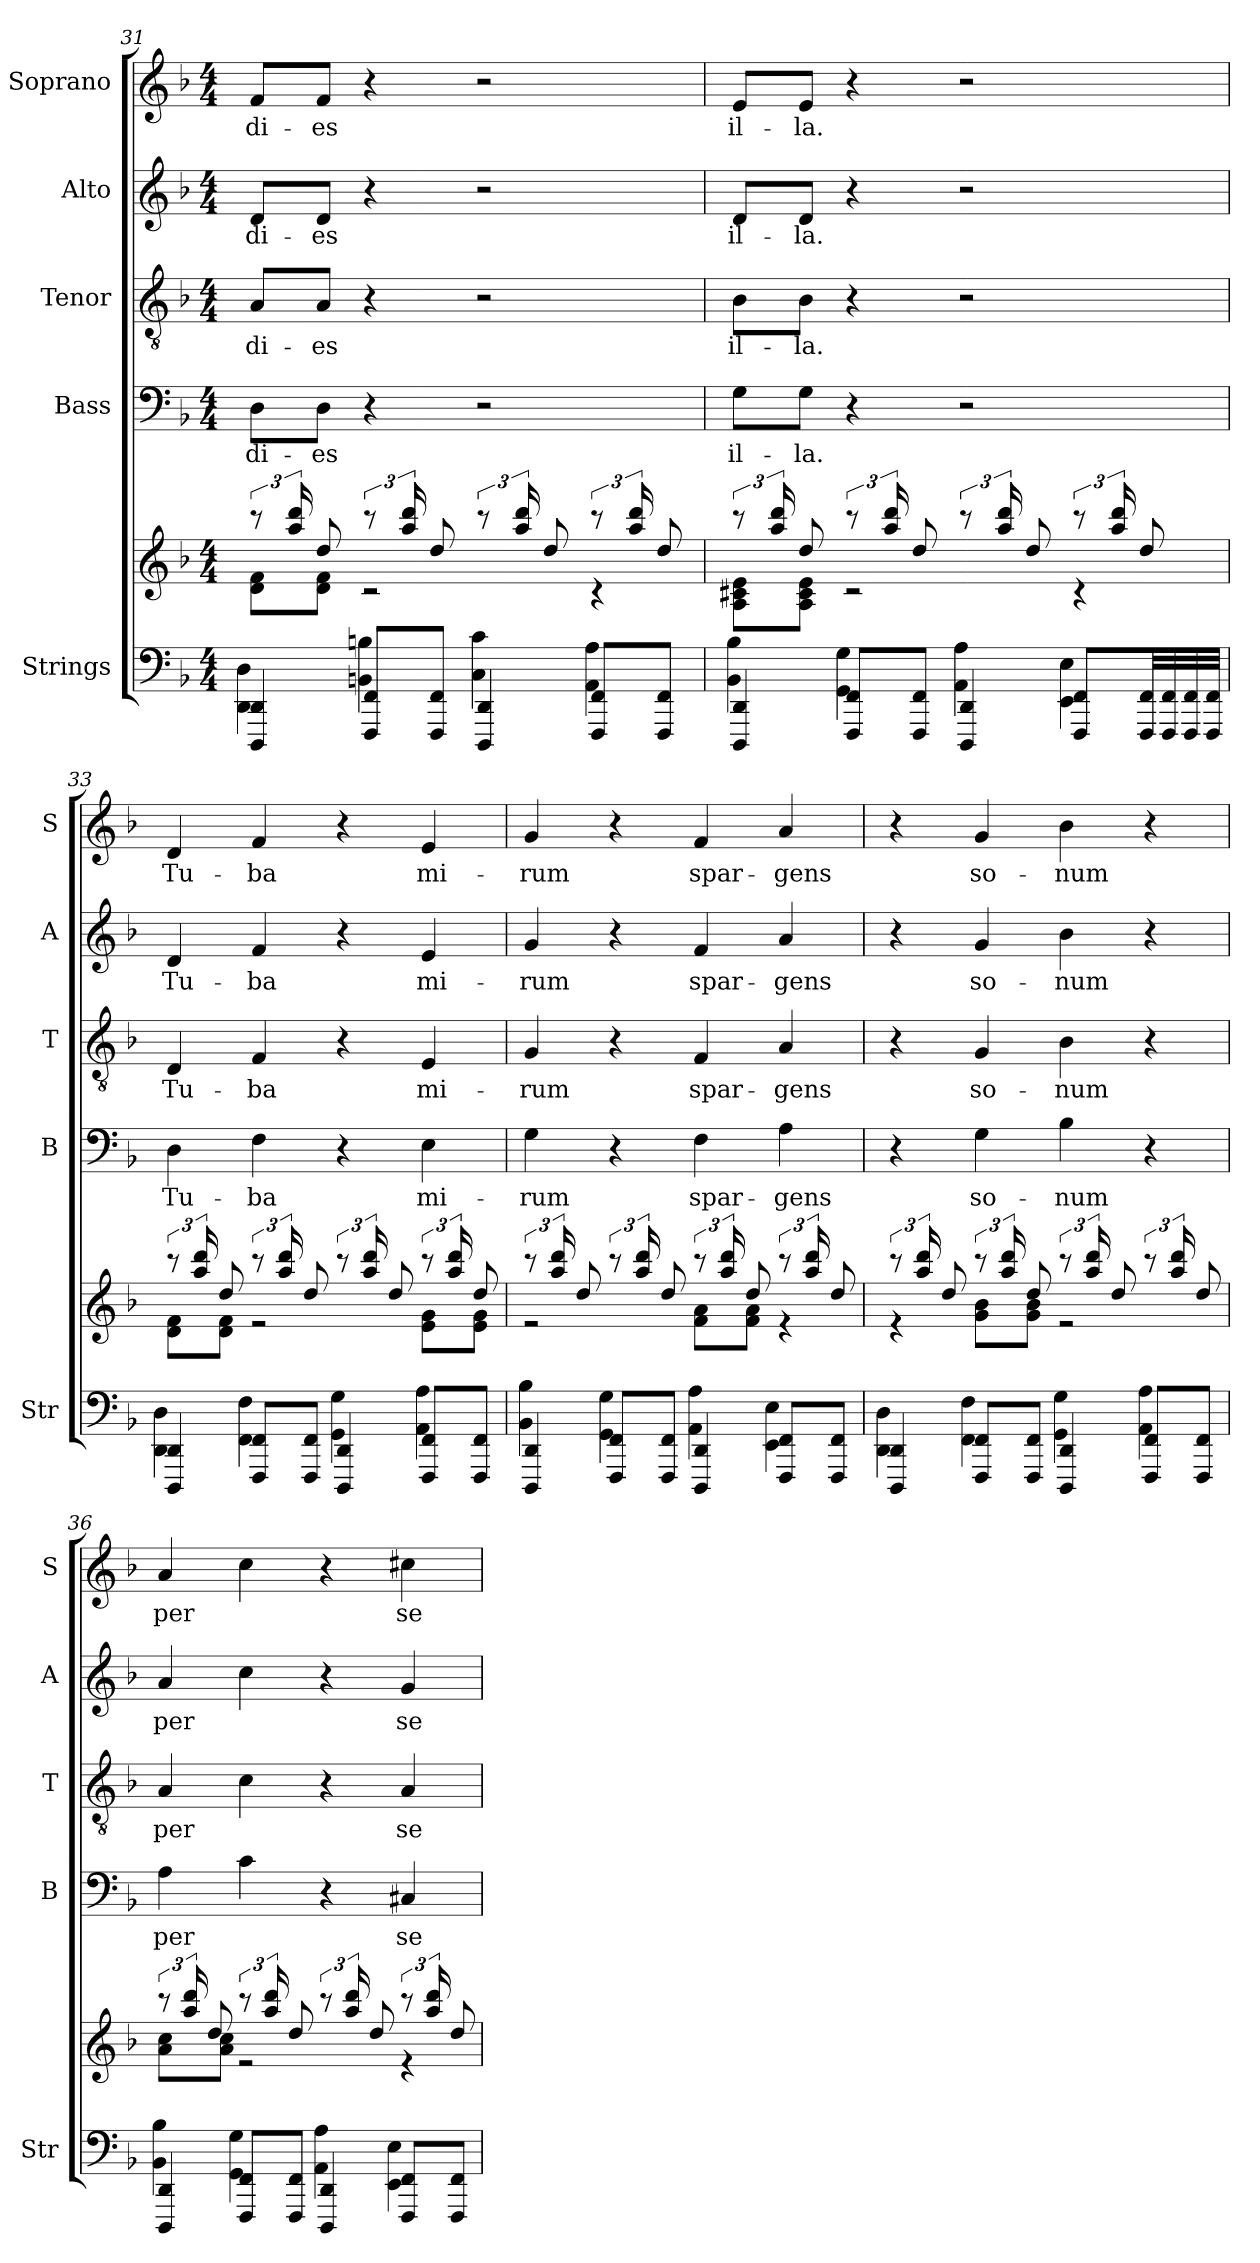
**kern	**kern	**kern	**text	**kern	**text	**kern	**text	**kern	**text
*part5	*part5	*part4	*part4	*part3	*part3	*part2	*part2	*part1	*part1
*staff6	*staff5	*staff4	*staff4	*staff3	*staff3	*staff2	*staff2	*staff1	*staff1
*I"Strings	*	*I"Bass	*	*I"Tenor	*	*I"Alto	*	*I"Soprano	*
*I'Str	*	*I'B	*	*I'T	*	*I'A	*	*I'S	*
*clefF4	*clefG2	*clefF4	*	*clefGv2	*	*clefG2	*	*clefG2	*
*k[b-]	*k[b-]	*k[b-]	*	*k[b-]	*	*k[b-]	*	*k[b-]	*
*M4/4	*M4/4	*M4/4	*	*M4/4	*	*M4/4	*	*M4/4	*
=31	=31	=31	=31	=31	=31	=31	=31	=31	=31
*^	*^	*	*	*	*	*	*	*	*
!	!	!	!	!	!LO:LY:b	!	!LO:LY:b	!	!LO:LY:b	!	!LO:LY:b
4DDD/ 4DD/	4DD\ 4D\	12r	8d\ 8f\L	8DL	di-	8AL	di-	8dL	di-	8fL	di-
.	.	24aa/ 24ddd/	.	.	.	.	.	.	.	.	.
!	!	!	!	!	!LO:LY:b	!	!LO:LY:b	!	!LO:LY:b	!	!
.	.	8dd/	8d\ 8f\J	8DJ	-es	8AJ	-es	8dJ	-es	8fJ	-es
8FFF/ 8FF/L	4BBn\ 4Bn\	12r	2r	4r	.	4r	.	4r	.	4r	.
.	.	24aa/ 24ddd/	.	.	.	.	.	.	.	.	.
8FFF/ 8FF/J	.	8dd/	.	.	.	.	.	.	.	.	.
4DDD/ 4DD/	4C\ 4c\	12r	.	2r	.	2r	.	2r	.	2r	.
.	.	24aa/ 24ddd/	.	.	.	.	.	.	.	.	.
.	.	8dd/	.	.	.	.	.	.	.	.	.
8FFF/ 8FF/L	4AA\ 4A\	12r	4r	.	.	.	.	.	.	.	.
.	.	24aa/ 24ddd/	.	.	.	.	.	.	.	.	.
8FFF/ 8FF/J	.	8dd/	.	.	.	.	.	.	.	.	.
=32	=32	=32	=32	=32	=32	=32	=32	=32	=32	=32	=32
!	!	!	!	!	!LO:LY:b	!	!LO:LY:b	!	!LO:LY:b	!	!LO:LY:b
4DDD/ 4DD/	4BB-\ 4B-\	12r	8A\ 8c#X\ 8e\L	8GL	il-	8B-L	il-	8dL	il-	8eL	il-
.	.	24aa/ 24ddd/	.	.	.	.	.	.	.	.	.
!	!	!	!	!	!LO:LY:b	!	!LO:LY:b	!	!LO:LY:b	!	!LO:LY:b
.	.	8dd/	8A\ 8c#\ 8e\J	8GJ	-la.	8B-J	-la.	8dJ	-la.	8eJ	-la.
8FFF/ 8FF/L	4GG\ 4G\	12r	2r	4r	.	4r	.	4r	.	4r	.
.	.	24aa/ 24ddd/	.	.	.	.	.	.	.	.	.
8FFF/ 8FF/J	.	8dd/	.	.	.	.	.	.	.	.	.
4DDD/ 4DD/	4AA\ 4A\	12r	.	2r	.	2r	.	2r	.	2r	.
.	.	24aa/ 24ddd/	.	.	.	.	.	.	.	.	.
.	.	8dd/	.	.	.	.	.	.	.	.	.
8FFF/ 8FF/L	4EE\ 4E\	12r	4r	.	.	.	.	.	.	.	.
.	.	24aa/ 24ddd/	.	.	.	.	.	.	.	.	.
32FFF/ 32FF/LL	.	8dd/	.	.	.	.	.	.	.	.	.
32FFF/ 32FF/	.	.	.	.	.	.	.	.	.	.	.
32FFF/ 32FF/	.	.	.	.	.	.	.	.	.	.	.
32FFF/ 32FF/JJJ	.	.	.	.	.	.	.	.	.	.	.
=33	=33	=33	=33	=33	=33	=33	=33	=33	=33	=33	=33
!	!	!	!	!	!LO:LY:b	!	!LO:LY:b	!	!LO:LY:b	!	!LO:LY:b
4DDD/ 4DD/	4DD\ 4D\	12r	8d\ 8f\L	4D	Tu-	4D	Tu-	4d	Tu-	4d	Tu-
.	.	24aa/ 24ddd/	.	.	.	.	.	.	.	.	.
.	.	8dd/	8d\ 8f\J	.	.	.	.	.	.	.	.
!	!	!	!	!	!LO:LY:b	!	!LO:LY:b	!	!LO:LY:b	!	!LO:LY:b
8FFF/ 8FF/L	4FF\ 4F\	12r	2r	4F	-ba	4F	-ba	4f	-ba	4f	-ba
.	.	24aa/ 24ddd/	.	.	.	.	.	.	.	.	.
8FFF/ 8FF/J	.	8dd/	.	.	.	.	.	.	.	.	.
4DDD/ 4DD/	4GG\ 4G\	12r	.	4r	.	4r	.	4r	.	4r	.
.	.	24aa/ 24ddd/	.	.	.	.	.	.	.	.	.
.	.	8dd/	.	.	.	.	.	.	.	.	.
!	!	!	!	!	!LO:LY:b	!	!LO:LY:b	!	!LO:LY:b	!	!LO:LY:b
8FFF/ 8FF/L	4AA\ 4A\	12r	8e\ 8g\L	4E	mi-	4E	mi-	4e	mi-	4e	mi-
.	.	24aa/ 24ddd/	.	.	.	.	.	.	.	.	.
8FFF/ 8FF/J	.	8dd/	8e\ 8g\J	.	.	.	.	.	.	.	.
=34	=34	=34	=34	=34	=34	=34	=34	=34	=34	=34	=34
!	!	!	!	!	!LO:LY:b	!	!LO:LY:b	!	!LO:LY:b	!	!LO:LY:b
4DDD/ 4DD/	4BB-\ 4B-\	12r	2r	4G	-rum	4G	-rum	4g	-rum	4g	-rum
.	.	24aa/ 24ddd/	.	.	.	.	.	.	.	.	.
.	.	8dd/	.	.	.	.	.	.	.	.	.
8FFF/ 8FF/L	4GG\ 4G\	12r	.	4r	.	4r	.	4r	.	4r	.
.	.	24aa/ 24ddd/	.	.	.	.	.	.	.	.	.
8FFF/ 8FF/J	.	8dd/	.	.	.	.	.	.	.	.	.
!	!	!	!	!	!LO:LY:b	!	!LO:LY:b	!	!LO:LY:b	!	!LO:LY:b
4DDD/ 4DD/	4AA\ 4A\	12r	8f\ 8a\L	4F	spar-	4F	spar-	4f	spar-	4f	spar-
.	.	24aa/ 24ddd/	.	.	.	.	.	.	.	.	.
.	.	8dd/	8f\ 8a\J	.	.	.	.	.	.	.	.
!	!	!	!	!	!LO:LY:b	!	!LO:LY:b	!	!LO:LY:b	!	!LO:LY:b
8FFF/ 8FF/L	4EE\ 4E\	12r	4r	4A	-gens	4A	-gens	4a	-gens	4a	-gens
.	.	24aa/ 24ddd/	.	.	.	.	.	.	.	.	.
8FFF/ 8FF/J	.	8dd/	.	.	.	.	.	.	.	.	.
=35	=35	=35	=35	=35	=35	=35	=35	=35	=35	=35	=35
4DDD/ 4DD/	4DD\ 4D\	12r	4r	4r	.	4r	.	4r	.	4r	.
.	.	24aa/ 24ddd/	.	.	.	.	.	.	.	.	.
.	.	8dd/	.	.	.	.	.	.	.	.	.
!	!	!	!	!	!LO:LY:b	!	!LO:LY:b	!	!LO:LY:b	!	!LO:LY:b
8FFF/ 8FF/L	4FF\ 4F\	12r	8g\ 8b-\L	4G	so-	4G	so-	4g	so-	4g	so-
.	.	24aa/ 24ddd/	.	.	.	.	.	.	.	.	.
8FFF/ 8FF/J	.	8dd/	8g\ 8b-\J	.	.	.	.	.	.	.	.
!	!	!	!	!	!LO:LY:b	!	!LO:LY:b	!	!LO:LY:b	!	!LO:LY:b
4DDD/ 4DD/	4GG\ 4G\	12r	2r	4B-	-num	4B-	-num	4b-	-num	4b-	-num
.	.	24aa/ 24ddd/	.	.	.	.	.	.	.	.	.
.	.	8dd/	.	.	.	.	.	.	.	.	.
8FFF/ 8FF/L	4AA\ 4A\	12r	.	4r	.	4r	.	4r	.	4r	.
.	.	24aa/ 24ddd/	.	.	.	.	.	.	.	.	.
8FFF/ 8FF/J	.	8dd/	.	.	.	.	.	.	.	.	.
=36	=36	=36	=36	=36	=36	=36	=36	=36	=36	=36	=36
!	!	!	!	!	!LO:LY:b	!	!LO:LY:b	!	!LO:LY:b	!	!LO:LY:b
4DDD/ 4DD/	4BB-\ 4B-\	12r	8a\ 8cc\L	4A	per	4A	per	4a	per	4a	per
.	.	24aa/ 24ddd/	.	.	.	.	.	.	.	.	.
.	.	8dd/	8a\ 8cc\J	.	.	.	.	.	.	.	.
8FFF/ 8FF/L	4GG\ 4G\	12r	2r	4c	.	4c	.	4cc	.	4cc	.
.	.	24aa/ 24ddd/	.	.	.	.	.	.	.	.	.
8FFF/ 8FF/J	.	8dd/	.	.	.	.	.	.	.	.	.
4DDD/ 4DD/	4AA\ 4A\	12r	.	4r	.	4r	.	4r	.	4r	.
.	.	24aa/ 24ddd/	.	.	.	.	.	.	.	.	.
.	.	8dd/	.	.	.	.	.	.	.	.	.
!	!	!	!	!	!LO:LY:b	!	!LO:LY:b	!	!LO:LY:b	!	!LO:LY:b
8FFF/ 8FF/L	4EE\ 4E\	12r	4r	4C#X	se-	4A	se-	4g	se-	4cc#X	se-
.	.	24aa/ 24ddd/	.	.	.	.	.	.	.	.	.
8FFF/ 8FF/J	.	8dd/	.	.	.	.	.	.	.	.	.
*v	*v	*	*	*	*	*	*	*	*	*	*
*	*v	*v	*	*	*	*	*	*	*	*
=	=	=	=	=	=	=	=	=	=
*-	*-	*-	*-	*-	*-	*-	*-	*-	*-
